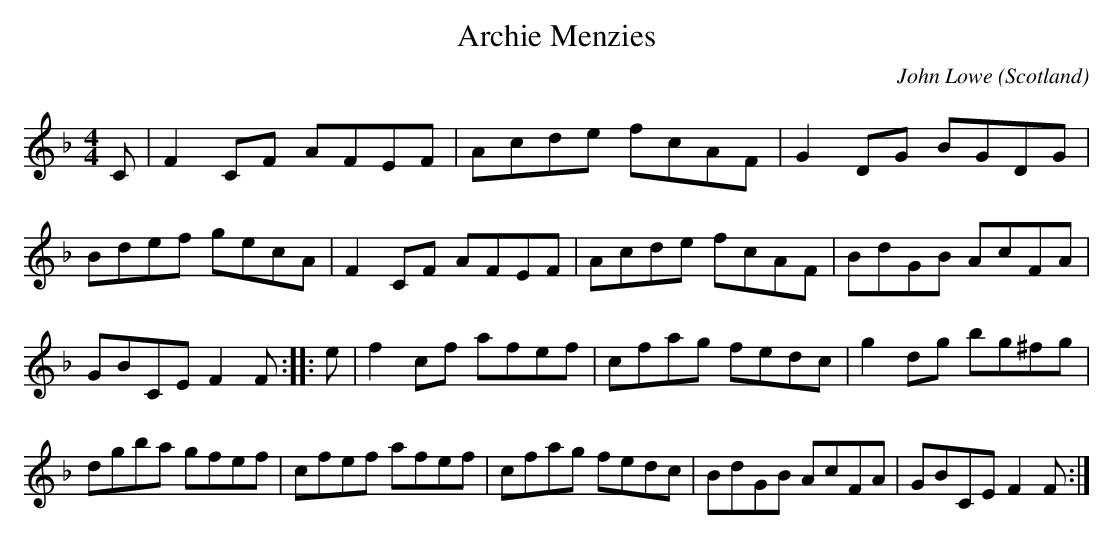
X:1
T:Archie Menzies
C:John Lowe
M:4/4
O:Scotland
K:D min
C|\
F2CF AFEF | Acde fcAF | G2DG BGDG | Bdef gecA|\
F2CF AFEF | Acde fcAF | BdGB AcFA | GBCE F2F::\
e|\
f2cf afef | cfag fedc | g2dg bg^fg | dgba gfef|\
cfef afef | cfag fedc | BdGB AcFA | GBCE F2F :|
